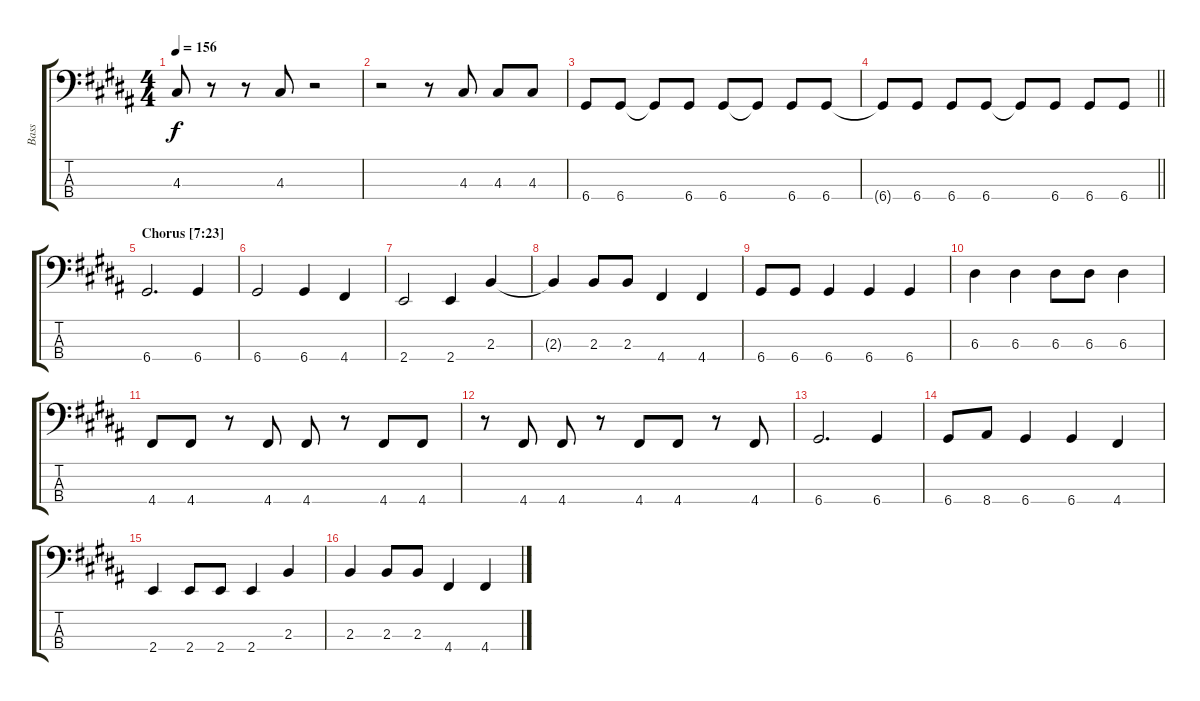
\track ("Bass" "Bass") {instrument electricbassfinger}
\staff {score tabs}
\tuning (G2 D2 A1 D1) {hide}
\ts (4 4)
\tempo 156
\clef f4
\ks g#minor
4.3.8{dy f} r.8 r.8 4.3.8 r.2 |
r.2 r.8 4.3.8 4.3.8 4.3.8 |
6.4.8 6.4.8 6.4{t}.8 6.4.8 6.4.8 6.4{t}.8 6.4.8 6.4.8 |
\barLineRight lightlight
6.4{t}.8 6.4.8 6.4.8 6.4.8 6.4{t}.8 6.4.8 6.4.8 6.4.8 |
\section ("" "Chorus [7:23]")
6.4.2{d} 6.4.4 |
6.4.2 6.4.4 4.4.4 |
2.4.2 2.4.4 2.3.4 |
2.3{t}.4 2.3.8 2.3.8 4.4.4 4.4.4 |
6.4.8 6.4.8 6.4.4 6.4.4 6.4.4 |
6.3.4 6.3.4 6.3.8 6.3.8 6.3.4 |
4.4.8 4.4.8 r.8 4.4.8 4.4.8 r.8 4.4.8 4.4.8 |
r.8 4.4.8 4.4.8 r.8 4.4.8 4.4.8 r.8 4.4.8 |
6.4.2{d} 6.4.4 |
6.4.8 8.4.8 6.4.4 6.4.4 4.4.4 |
2.4.4 2.4.8 2.4.8 2.4.4 2.3.4 |
2.3.4 2.3.8 2.3.8 4.4.4 4.4.4
